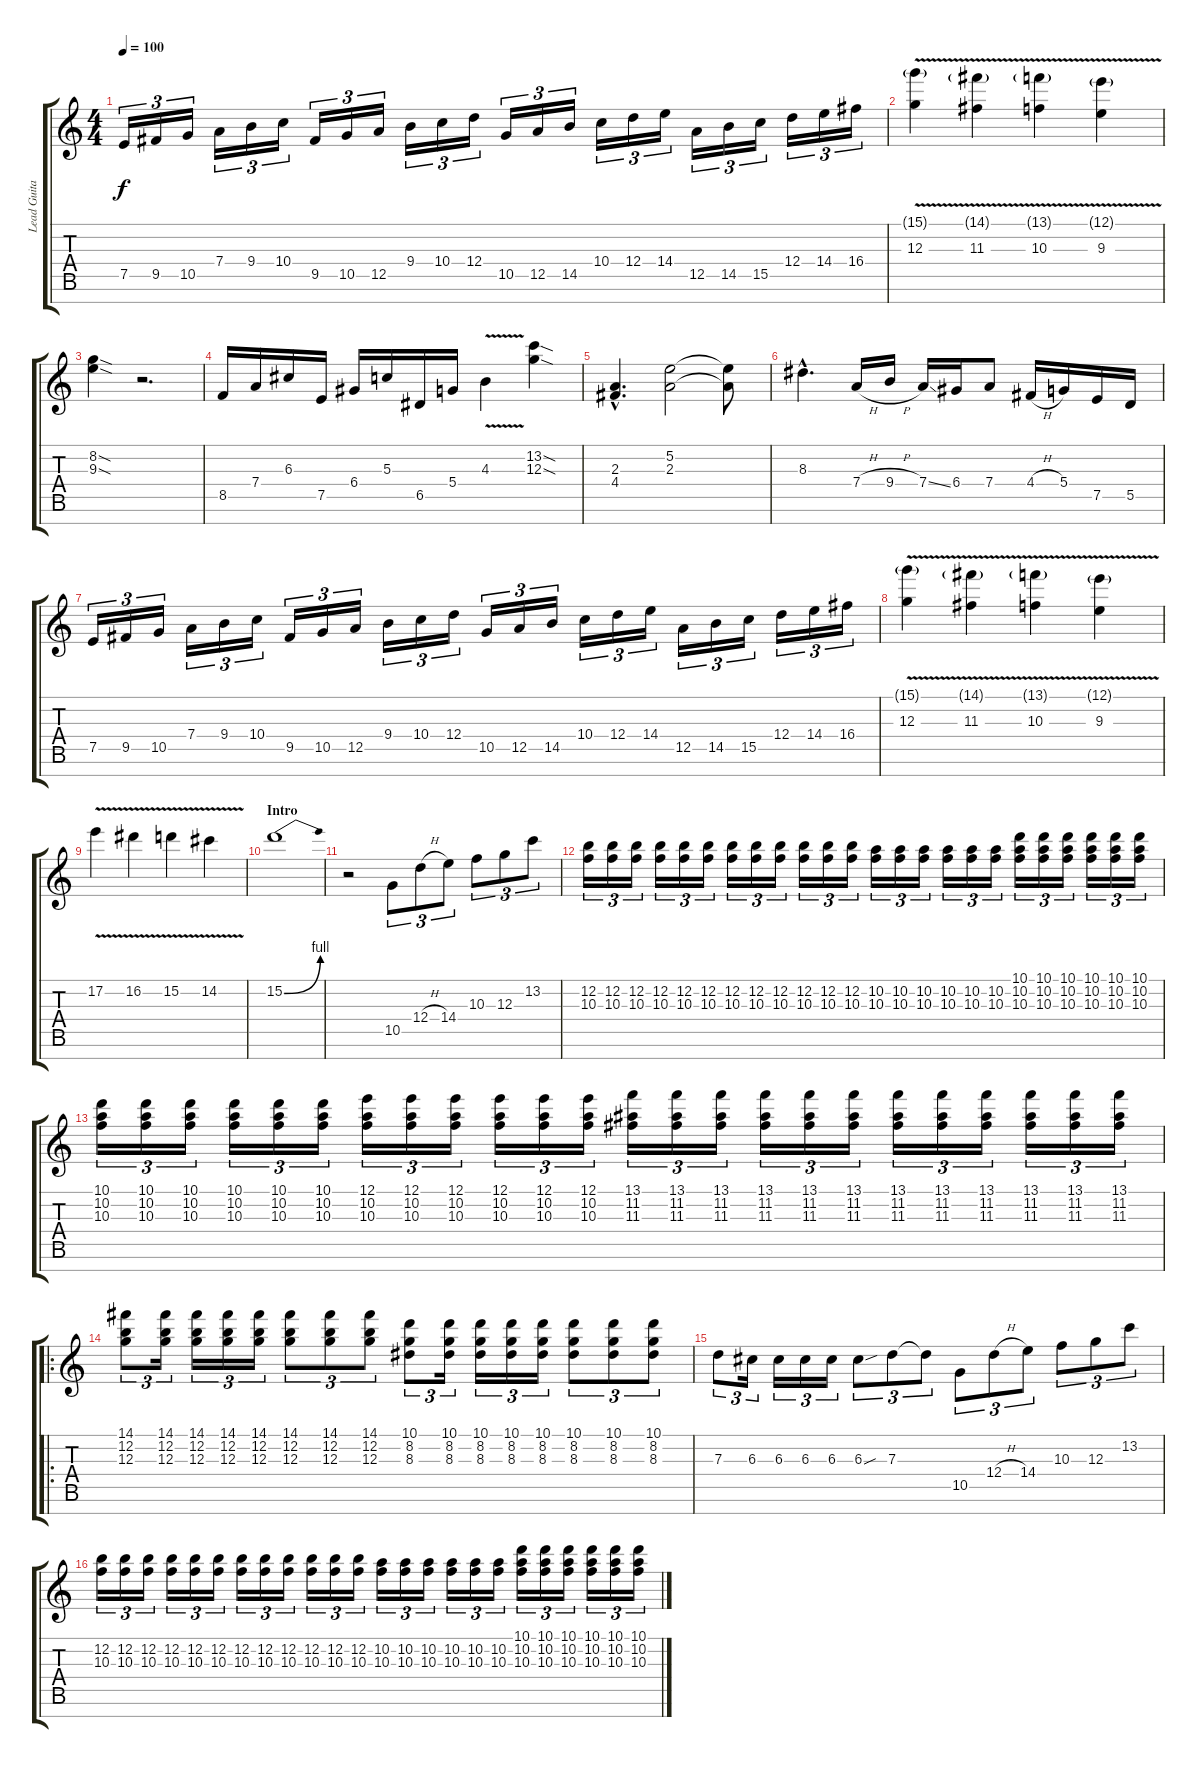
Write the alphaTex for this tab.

\track ("Lead Guitar" "Lead Guita") {instrument overdrivenguitar}
\staff {score tabs}
\tuning (E4 B3 G3 D3 A2 E2 B1) {hide}
\ts (4 4)
\tempo 100
\clef g2
\ks c
7.5.16{tu (3 2) dy f} 9.5.16{tu (3 2)} 10.5.16{tu (3 2)} 7.4.16{tu (3 2)} 9.4.16{tu (3 2)} 10.4.16{tu (3 2)} 9.5.16{tu (3 2)} 10.5.16{tu (3 2)} 12.5.16{tu (3 2)} 9.4.16{tu (3 2)} 10.4.16{tu (3 2)} 12.4.16{tu (3 2)} 10.5.16{tu (3 2)} 12.5.16{tu (3 2)} 14.5.16{tu (3 2)} 10.4.16{tu (3 2)} 12.4.16{tu (3 2)} 14.4.16{tu (3 2)} 12.5.16{tu (3 2)} 14.5.16{tu (3 2)} 15.5.16{tu (3 2)} 12.4.16{tu (3 2)} 14.4.16{tu (3 2)} 16.4.16{tu (3 2)} |
(15.1{v g} 12.3).4 (14.1{v g} 11.3{v}).4 (13.1{v g} 10.3{v}).4 (12.1{v g} 9.3{v}).4 |
(8.2{sod} 9.3{sod}).4 r.2{d} |
8.5.16 7.4.16 6.3.16 7.5.16 6.4.16 5.3.16 6.5.16 5.4.16 4.3{v}.4 (13.2{sod} 12.3{sod}).4 |
(2.3{hac} 4.4{hac}).4{d} (5.2 2.3).2 (5.2{t} 2.3{t}).8 |
8.3{hac}.4{d} 7.4{h}.16 9.4{h}.16 7.4{ss}.16 6.4.16 7.4.8 4.4{h}.16 5.4.16 7.5.16 5.5.16 |
7.5.16{tu (3 2)} 9.5.16{tu (3 2)} 10.5.16{tu (3 2)} 7.4.16{tu (3 2)} 9.4.16{tu (3 2)} 10.4.16{tu (3 2)} 9.5.16{tu (3 2)} 10.5.16{tu (3 2)} 12.5.16{tu (3 2)} 9.4.16{tu (3 2)} 10.4.16{tu (3 2)} 12.4.16{tu (3 2)} 10.5.16{tu (3 2)} 12.5.16{tu (3 2)} 14.5.16{tu (3 2)} 10.4.16{tu (3 2)} 12.4.16{tu (3 2)} 14.4.16{tu (3 2)} 12.5.16{tu (3 2)} 14.5.16{tu (3 2)} 15.5.16{tu (3 2)} 12.4.16{tu (3 2)} 14.4.16{tu (3 2)} 16.4.16{tu (3 2)} |
(15.1{v g} 12.3).4 (14.1{v g} 11.3{v}).4 (13.1{v g} 10.3{v}).4 (12.1{v g} 9.3{v}).4 |
17.2{v}.4 16.2{v}.4 15.2{v}.4 14.2{v}.4 |
\section ("" "Intro")
15.2{be (bend 0 0 60 4)}.1 |
r.2 10.5.8{tu (3 2)} 12.4{h}.8{tu (3 2)} 14.4.8{tu (3 2)} 10.3.8{tu (3 2)} 12.3.8{tu (3 2)} 13.2.8{tu (3 2)} |
(12.2 10.3).16{tu (3 2)} (12.2 10.3).16{tu (3 2)} (12.2 10.3).16{tu (3 2)} (12.2 10.3).16{tu (3 2)} (12.2 10.3).16{tu (3 2)} (12.2 10.3).16{tu (3 2)} (12.2 10.3).16{tu (3 2)} (12.2 10.3).16{tu (3 2)} (12.2 10.3).16{tu (3 2)} (12.2 10.3).16{tu (3 2)} (12.2 10.3).16{tu (3 2)} (12.2 10.3).16{tu (3 2)} (10.2 10.3).16{tu (3 2)} (10.2 10.3).16{tu (3 2)} (10.2 10.3).16{tu (3 2)} (10.2 10.3).16{tu (3 2)} (10.2 10.3).16{tu (3 2)} (10.2 10.3).16{tu (3 2)} (10.1 10.2 10.3).16{tu (3 2)} (10.1 10.2 10.3).16{tu (3 2)} (10.1 10.2 10.3).16{tu (3 2)} (10.1 10.2 10.3).16{tu (3 2)} (10.1 10.2 10.3).16{tu (3 2)} (10.1 10.2 10.3).16{tu (3 2)} |
(10.1 10.2 10.3).16{tu (3 2)} (10.1 10.2 10.3).16{tu (3 2)} (10.1 10.2 10.3).16{tu (3 2)} (10.1 10.2 10.3).16{tu (3 2)} (10.1 10.2 10.3).16{tu (3 2)} (10.1 10.2 10.3).16{tu (3 2)} (12.1 10.2 10.3).16{tu (3 2)} (12.1 10.2 10.3).16{tu (3 2)} (12.1 10.2 10.3).16{tu (3 2)} (12.1 10.2 10.3).16{tu (3 2)} (12.1 10.2 10.3).16{tu (3 2)} (12.1 10.2 10.3).16{tu (3 2)} (13.1 11.2 11.3).16{tu (3 2)} (13.1 11.2 11.3).16{tu (3 2)} (13.1 11.2 11.3).16{tu (3 2)} (13.1 11.2 11.3).16{tu (3 2)} (13.1 11.2 11.3).16{tu (3 2)} (13.1 11.2 11.3).16{tu (3 2)} (13.1 11.2 11.3).16{tu (3 2)} (13.1 11.2 11.3).16{tu (3 2)} (13.1 11.2 11.3).16{tu (3 2)} (13.1 11.2 11.3).16{tu (3 2)} (13.1 11.2 11.3).16{tu (3 2)} (13.1 11.2 11.3).16{tu (3 2)} |
\ro
(14.1 12.2 12.3).8{tu (3 2)} (14.1 12.2 12.3).16{tu (3 2)} (14.1 12.2 12.3).16{tu (3 2)} (14.1 12.2 12.3).16{tu (3 2)} (14.1 12.2 12.3).16{tu (3 2)} (14.1 12.2 12.3).8{tu (3 2)} (14.1 12.2 12.3).8{tu (3 2)} (14.1 12.2 12.3).8{tu (3 2)} (10.1 8.2 8.3).8{tu (3 2)} (10.1 8.2 8.3).16{tu (3 2)} (10.1 8.2 8.3).16{tu (3 2)} (10.1 8.2 8.3).16{tu (3 2)} (10.1 8.2 8.3).16{tu (3 2)} (10.1 8.2 8.3).8{tu (3 2)} (10.1 8.2 8.3).8{tu (3 2)} (10.1 8.2 8.3).8{tu (3 2)} |
7.3.8{tu (3 2)} 6.3.16{tu (3 2)} 6.3.16{tu (3 2)} 6.3.16{tu (3 2)} 6.3.16{tu (3 2)} 6.3{sou}.8{tu (3 2)} 7.3.8{tu (3 2)} 7.3{t}.8{tu (3 2)} 10.5.8{tu (3 2)} 12.4{h}.8{tu (3 2)} 14.4.8{tu (3 2)} 10.3.8{tu (3 2)} 12.3.8{tu (3 2)} 13.2.8{tu (3 2)} |
(12.2 10.3).16{tu (3 2)} (12.2 10.3).16{tu (3 2)} (12.2 10.3).16{tu (3 2)} (12.2 10.3).16{tu (3 2)} (12.2 10.3).16{tu (3 2)} (12.2 10.3).16{tu (3 2)} (12.2 10.3).16{tu (3 2)} (12.2 10.3).16{tu (3 2)} (12.2 10.3).16{tu (3 2)} (12.2 10.3).16{tu (3 2)} (12.2 10.3).16{tu (3 2)} (12.2 10.3).16{tu (3 2)} (10.2 10.3).16{tu (3 2)} (10.2 10.3).16{tu (3 2)} (10.2 10.3).16{tu (3 2)} (10.2 10.3).16{tu (3 2)} (10.2 10.3).16{tu (3 2)} (10.2 10.3).16{tu (3 2)} (10.1 10.2 10.3).16{tu (3 2)} (10.1 10.2 10.3).16{tu (3 2)} (10.1 10.2 10.3).16{tu (3 2)} (10.1 10.2 10.3).16{tu (3 2)} (10.1 10.2 10.3).16{tu (3 2)} (10.1 10.2 10.3).16{tu (3 2)}
